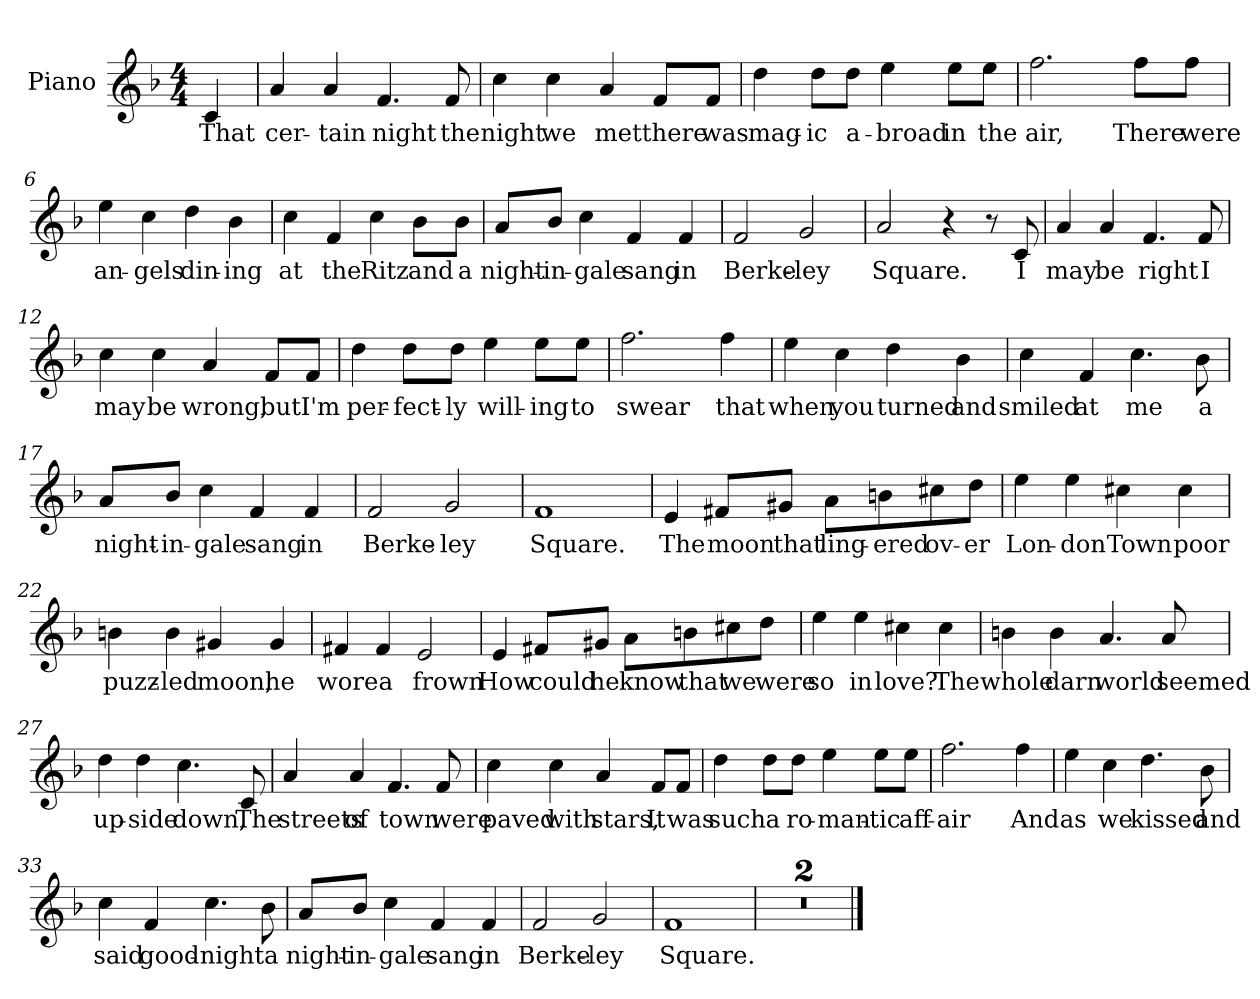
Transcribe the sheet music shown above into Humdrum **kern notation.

**kern	**text
*part1	*part1
*staff1	*staff1
*I"Piano	*
*I'Pno	*
*clefG2	*
*k[b-]	*
*F:	*
*M4/4	*
=1	=1
4c/	That
=2	=2
4a/	cer-
4a/	-tain
4.f/	night
8f/	the
=3	=3
4cc\	night
4cc\	we
4a/	met
8f/L	there
8f/J	was
!!LO:LB:g=z
=4	=4
4dd\	mag-
8dd\L	-ic
8dd\J	a-
4ee\	-broad
8ee\L	in
8ee\J	the
=5	=5
2.ff\	air,
8ff\L	There
8ff\J	were
=6	=6
4ee\	an-
4cc\	-gels
4dd\	din-
4b-\	-ing
=7	=7
4cc\	at
4f/	the
4cc\	Ritz
8b-\L	and
8b-\J	a
!!LO:LB:g=z
=8	=8
8a/L	night-
8b-/J	-in-
4cc\	-gale
4f/	sang
4f/	in
=9	=9
2f/	Berke-
2g/	-ley
=10	=10
2a/	Square.
4r	.
8r	.
8c/	I
=11	=11
4a/	may
4a/	be
4.f/	right
8f/	I
!!LO:LB:g=z
=12	=12
4cc\	may
4cc\	be
4a/	wrong,
8f/L	but
8f/J	I'm
=13	=13
4dd\	per-
8dd\L	-fect-
8dd\J	-ly
4ee\	will-
8ee\L	-ing
8ee\J	to
=14	=14
2.ff\	swear
4ff\	that
=15	=15
4ee\	when
4cc\	you
4dd\	turned
4b-\	and
!!LO:LB:g=z
=16	=16
4cc\	smiled
4f/	at
4.cc\	me
8b-\	a
=17	=17
8a/L	night-
8b-/J	-in-
4cc\	-gale
4f/	sang
4f/	in
=18	=18
2f/	Berke-
2g/	-ley
=19	=19
1f	Square.
!!LO:LB:g=z
=20	=20
4e/	The
8f#X/L	moon
8g#X/J	that
8a\L	ling-
8bn\	-ered
8cc#X\	ov-
8dd\J	-er
=21	=21
4ee\	Lon-
4ee\	-don
4cc#X\	Town
4cc#\	poor
=22	=22
4bn\	puzz-
4b\	-led
4g#X/	moon,
4g#/	he
!!LO:LB:g=z
=23	=23
4f#X/	wore
4f#/	a
2e/	frown
=24	=24
4e/	How
8f#X/L	could
8g#X/J	he
8a\L	know
8bn\	that
8cc#X\	we
8dd\J	were
=25	=25
4ee\	so
4ee\	in
4cc#X\	love?
4cc#\	The
!!LO:PB:g=z
=26	=26
4bn\	whole
4b\	darn
4.a/	world
8a/	seemed
=27	=27
4dd\	up-
4dd\	-side
4.cc\	down,
8c/	The
=28	=28
4a/	streets
4a/	of
4.f/	town
8f/	were
!!LO:LB:g=z
=29	=29
4cc\	paved
4cc\	with
4a/	stars,
8f/L	It
8f/J	was
=30	=30
4dd\	such
8dd\L	a
8dd\J	ro-
4ee\	-man-
8ee\L	-tic
8ee\J	aff-
=31	=31
2.ff\	-air
4ff\	And
=32	=32
4ee\	as
4cc\	we
4.dd\	kissed
8b-\	and
!!LO:LB:g=z
=33	=33
4cc\	said
4f/	good-
4.cc\	-night
8b-\	a
=34	=34
8a/L	night-
8b-/J	-in-
4cc\	-gale
4f/	sang
4f/	in
=35	=35
2f/	Berke-
2g/	-ley
=36	=36
1f	Square.
=37	=37
1r	.
=38	=38
1r	.
==	==
*-	*-
